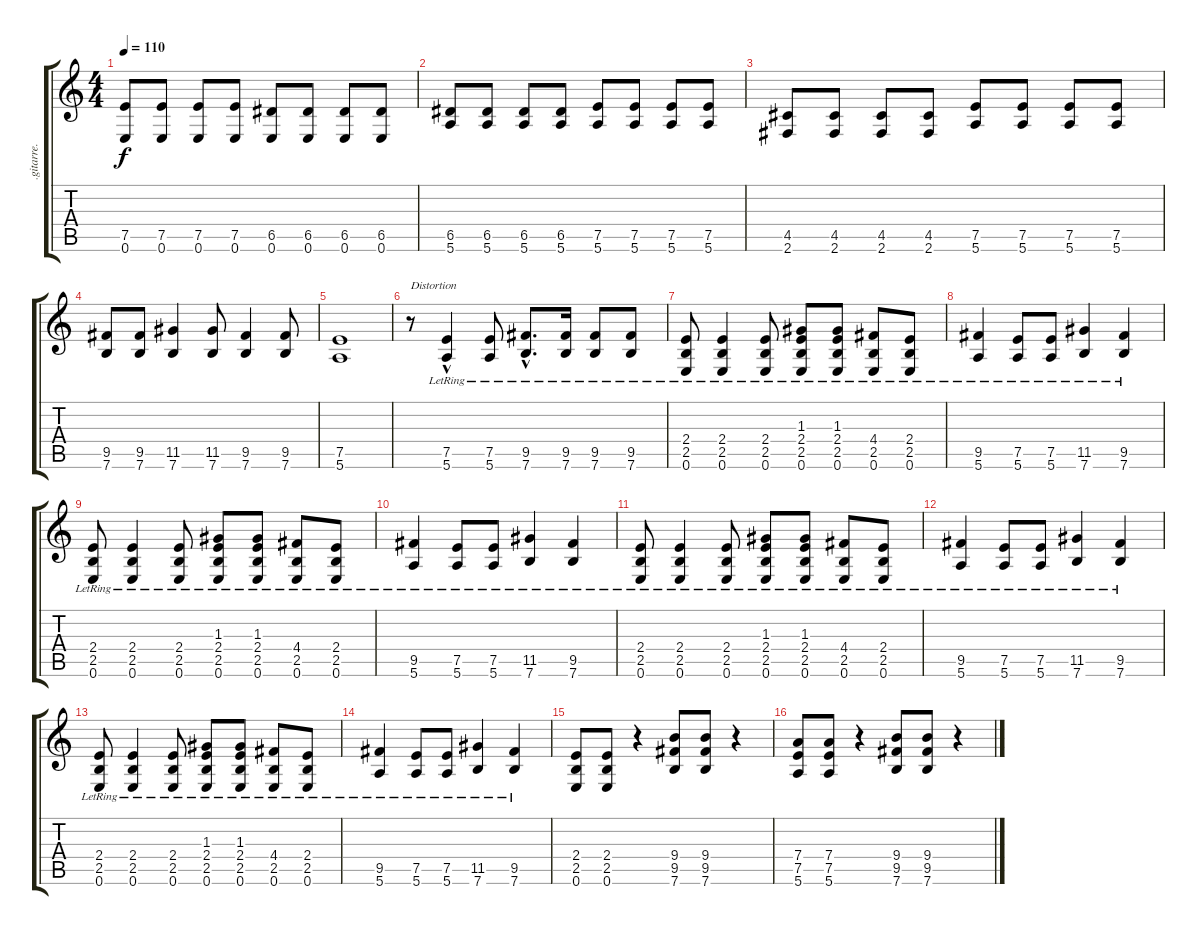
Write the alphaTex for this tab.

\track (".gitarre." ".gitarre.") {instrument electricguitarclean}
\staff {score tabs}
\tuning (E4 B3 G3 D3 A2 E2) {hide}
\ts (4 4)
\tempo 110
\clef g2
\ks c
(7.5 0.6).8{dy f} (7.5 0.6).8 (7.5 0.6).8 (7.5 0.6).8 (6.5 0.6).8 (6.5 0.6).8 (6.5 0.6).8 (6.5 0.6).8 |
(6.5 5.6).8 (6.5 5.6).8 (6.5 5.6).8 (6.5 5.6).8 (7.5 5.6).8 (7.5 5.6).8 (7.5 5.6).8 (7.5 5.6).8 |
(4.5 2.6).8 (4.5 2.6).8 (4.5 2.6).8 (4.5 2.6).8 (7.5 5.6).8 (7.5 5.6).8 (7.5 5.6).8 (7.5 5.6).8 |
(9.5 7.6).8 (9.5 7.6).8 (11.5 7.6).4 (11.5 7.6).8 (9.5 7.6).4 (9.5 7.6).8 |
(7.5 5.6).1 |
r.8{txt "Distortion" instrument distortionguitar} (7.5{lr} 5.6{hac lr}).4 (7.5{lr} 5.6{lr}).8 (9.5{hac lr} 7.6{hac lr}).8{d} (9.5{lr} 7.6{lr}).16 (9.5{lr} 7.6{lr}).8 (9.5{lr} 7.6{lr}).8 |
(2.4{lr} 2.5{lr} 0.6{lr}).8 (2.4{lr} 2.5{lr} 0.6{lr}).4 (2.4{lr} 2.5{lr} 0.6{lr}).8 (1.3{lr} 2.4{lr} 2.5{lr} 0.6{lr}).8 (1.3{lr} 2.4{lr} 2.5{lr} 0.6).8 (4.4{lr} 2.5{lr} 0.6{lr}).8 (2.4{lr} 2.5{lr} 0.6{lr}).8 |
(9.5{lr} 5.6{lr}).4 (7.5{lr} 5.6{lr}).8 (7.5{lr} 5.6{lr}).8 (11.5{lr} 7.6{lr}).4 (9.5{lr} 7.6{lr}).4 |
(2.4{lr} 2.5{lr} 0.6{lr}).8 (2.4{lr} 2.5{lr} 0.6{lr}).4 (2.4{lr} 2.5{lr} 0.6{lr}).8 (1.3{lr} 2.4{lr} 2.5{lr} 0.6{lr}).8 (1.3{lr} 2.4{lr} 2.5{lr} 0.6).8 (4.4{lr} 2.5{lr} 0.6{lr}).8 (2.4{lr} 2.5{lr} 0.6{lr}).8 |
(9.5{lr} 5.6{lr}).4 (7.5{lr} 5.6{lr}).8 (7.5{lr} 5.6{lr}).8 (11.5{lr} 7.6{lr}).4 (9.5{lr} 7.6{lr}).4 |
(2.4{lr} 2.5{lr} 0.6{lr}).8 (2.4{lr} 2.5{lr} 0.6{lr}).4 (2.4{lr} 2.5{lr} 0.6{lr}).8 (1.3{lr} 2.4{lr} 2.5{lr} 0.6{lr}).8 (1.3{lr} 2.4{lr} 2.5{lr} 0.6).8 (4.4{lr} 2.5{lr} 0.6{lr}).8 (2.4{lr} 2.5{lr} 0.6{lr}).8 |
(9.5{lr} 5.6{lr}).4 (7.5{lr} 5.6{lr}).8 (7.5{lr} 5.6{lr}).8 (11.5{lr} 7.6{lr}).4 (9.5{lr} 7.6{lr}).4 |
(2.4{lr} 2.5{lr} 0.6{lr}).8 (2.4{lr} 2.5{lr} 0.6{lr}).4 (2.4{lr} 2.5{lr} 0.6{lr}).8 (1.3{lr} 2.4{lr} 2.5{lr} 0.6{lr}).8 (1.3{lr} 2.4{lr} 2.5{lr} 0.6).8 (4.4{lr} 2.5{lr} 0.6{lr}).8 (2.4{lr} 2.5{lr} 0.6{lr}).8 |
(9.5{lr} 5.6{lr}).4 (7.5{lr} 5.6{lr}).8 (7.5{lr} 5.6{lr}).8 (11.5{lr} 7.6{lr}).4 (9.5{lr} 7.6{lr}).4 |
(2.4 2.5 0.6).8 (2.4 2.5 0.6).8 r.4 (9.4 9.5 7.6).8 (9.4 9.5 7.6).8 r.4 |
(7.4 7.5 5.6).8 (7.4 7.5 5.6).8 r.4 (9.4 9.5 7.6).8 (9.4 9.5 7.6).8 r.4
